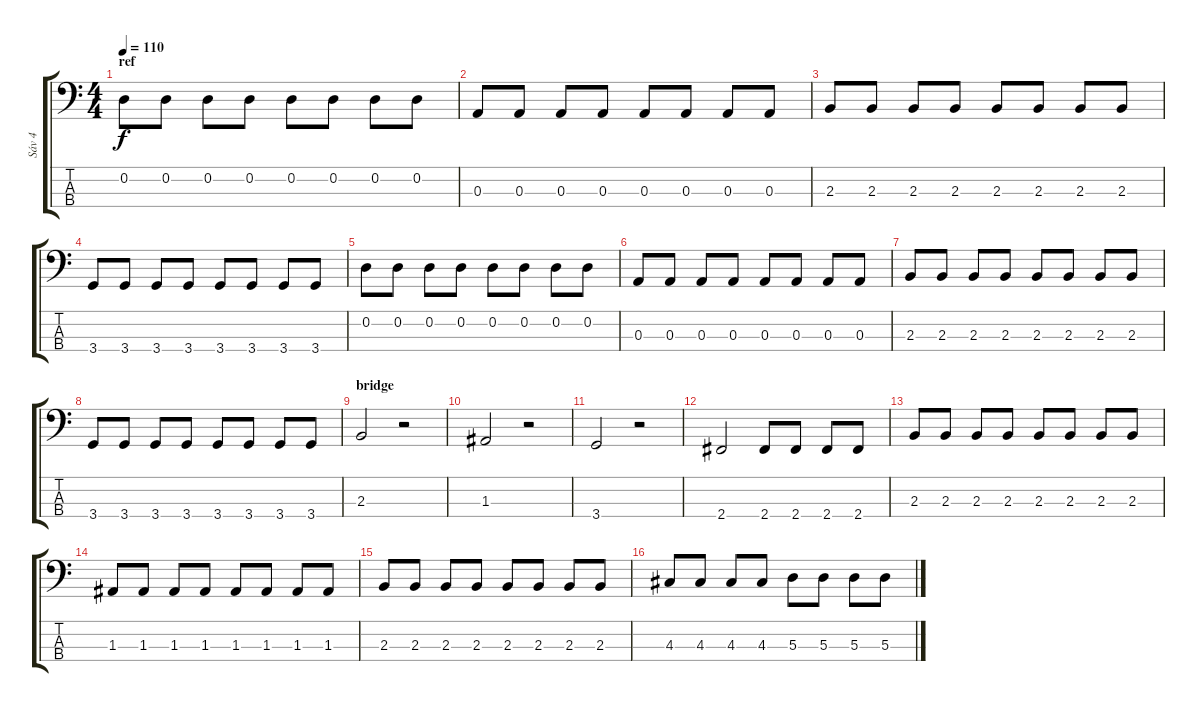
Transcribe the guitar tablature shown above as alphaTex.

\track ("Sáv 4" "Sáv 4") {instrument electricbasspick}
\staff {score tabs}
\tuning (G2 D2 A1 E1) {hide}
\ts (4 4)
\section ("" "ref")
\tempo 110
\clef f4
\ks c
0.2.8{dy f} 0.2.8 0.2.8 0.2.8 0.2.8 0.2.8 0.2.8 0.2.8 |
0.3.8 0.3.8 0.3.8 0.3.8 0.3.8 0.3.8 0.3.8 0.3.8 |
2.3.8 2.3.8 2.3.8 2.3.8 2.3.8 2.3.8 2.3.8 2.3.8 |
3.4.8 3.4.8 3.4.8 3.4.8 3.4.8 3.4.8 3.4.8 3.4.8 |
0.2.8 0.2.8 0.2.8 0.2.8 0.2.8 0.2.8 0.2.8 0.2.8 |
0.3.8 0.3.8 0.3.8 0.3.8 0.3.8 0.3.8 0.3.8 0.3.8 |
2.3.8 2.3.8 2.3.8 2.3.8 2.3.8 2.3.8 2.3.8 2.3.8 |
3.4.8 3.4.8 3.4.8 3.4.8 3.4.8 3.4.8 3.4.8 3.4.8 |
\section ("" "bridge")
2.3.2 r.2 |
1.3.2 r.2 |
3.4.2 r.2 |
2.4.2 2.4.8 2.4.8 2.4.8 2.4.8 |
2.3.8 2.3.8 2.3.8 2.3.8 2.3.8 2.3.8 2.3.8 2.3.8 |
1.3.8 1.3.8 1.3.8 1.3.8 1.3.8 1.3.8 1.3.8 1.3.8 |
2.3.8 2.3.8 2.3.8 2.3.8 2.3.8 2.3.8 2.3.8 2.3.8 |
4.3.8 4.3.8 4.3.8 4.3.8 5.3.8 5.3.8 5.3.8 5.3.8
